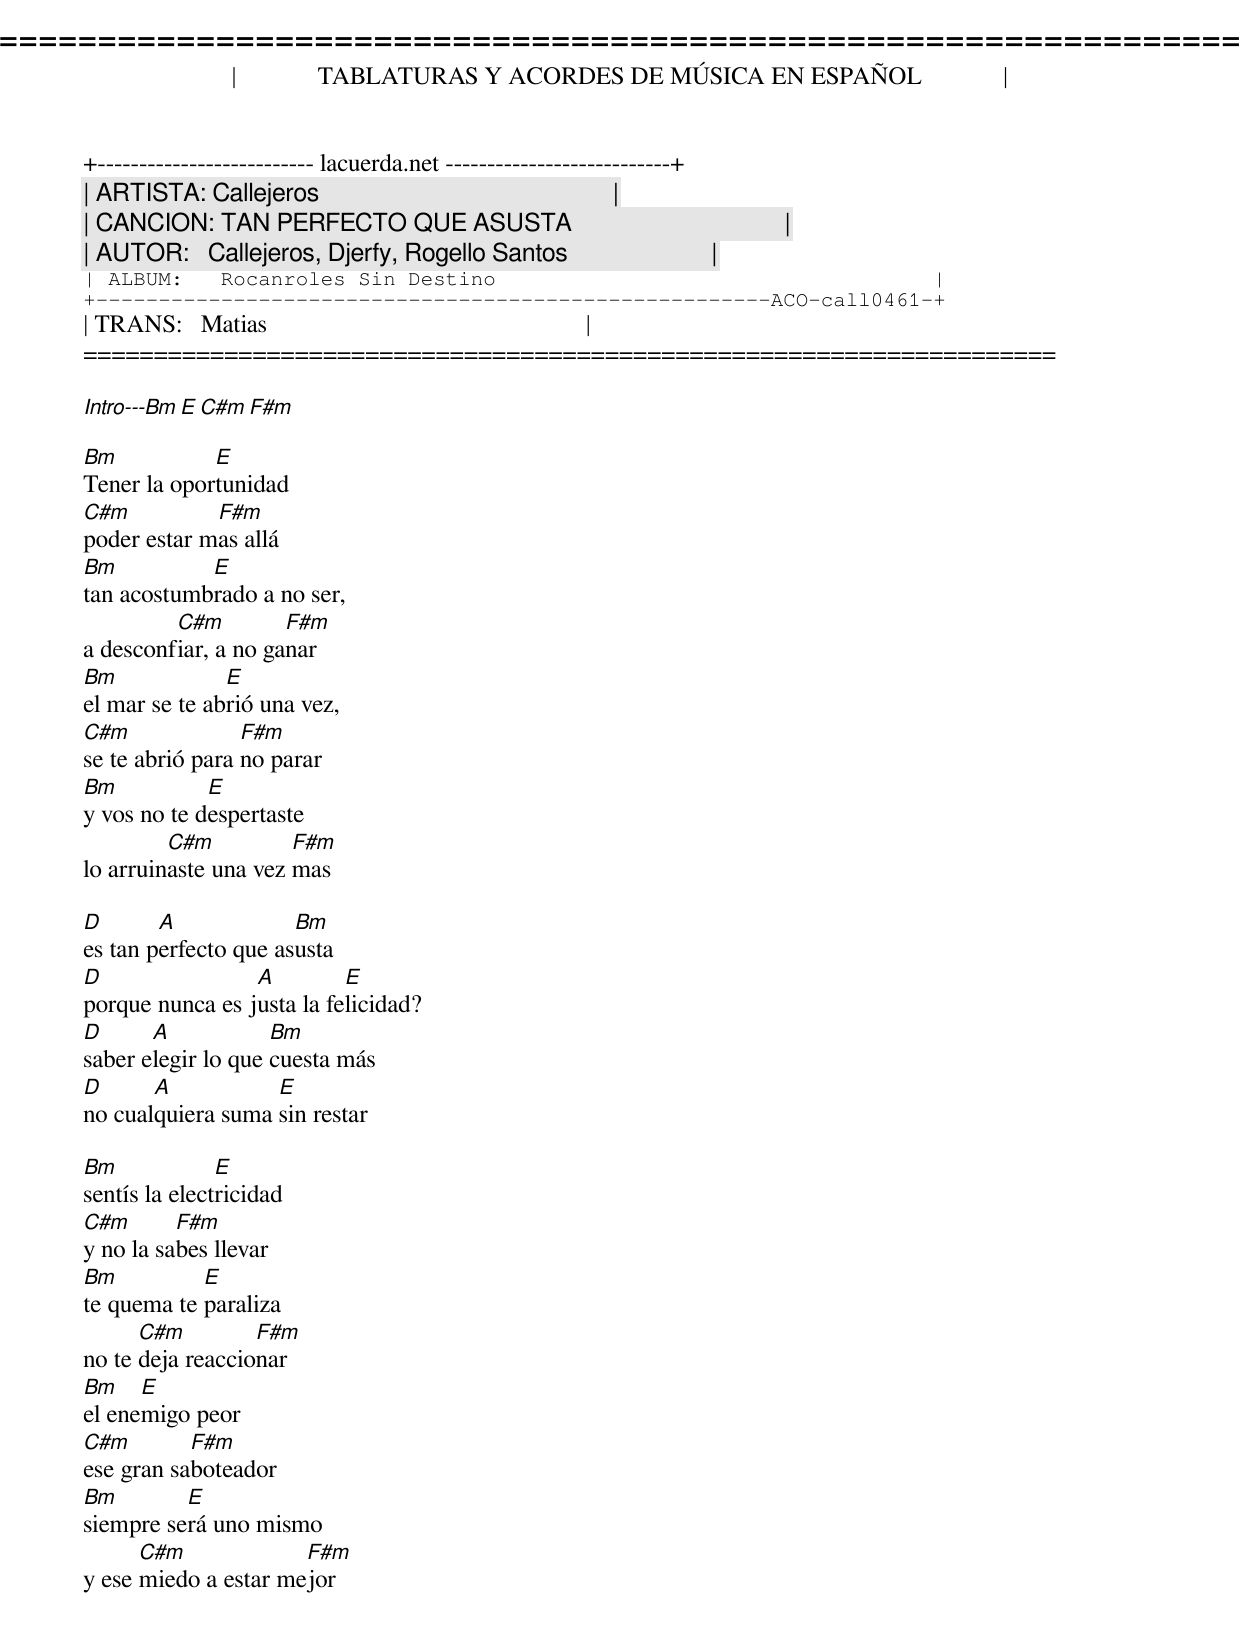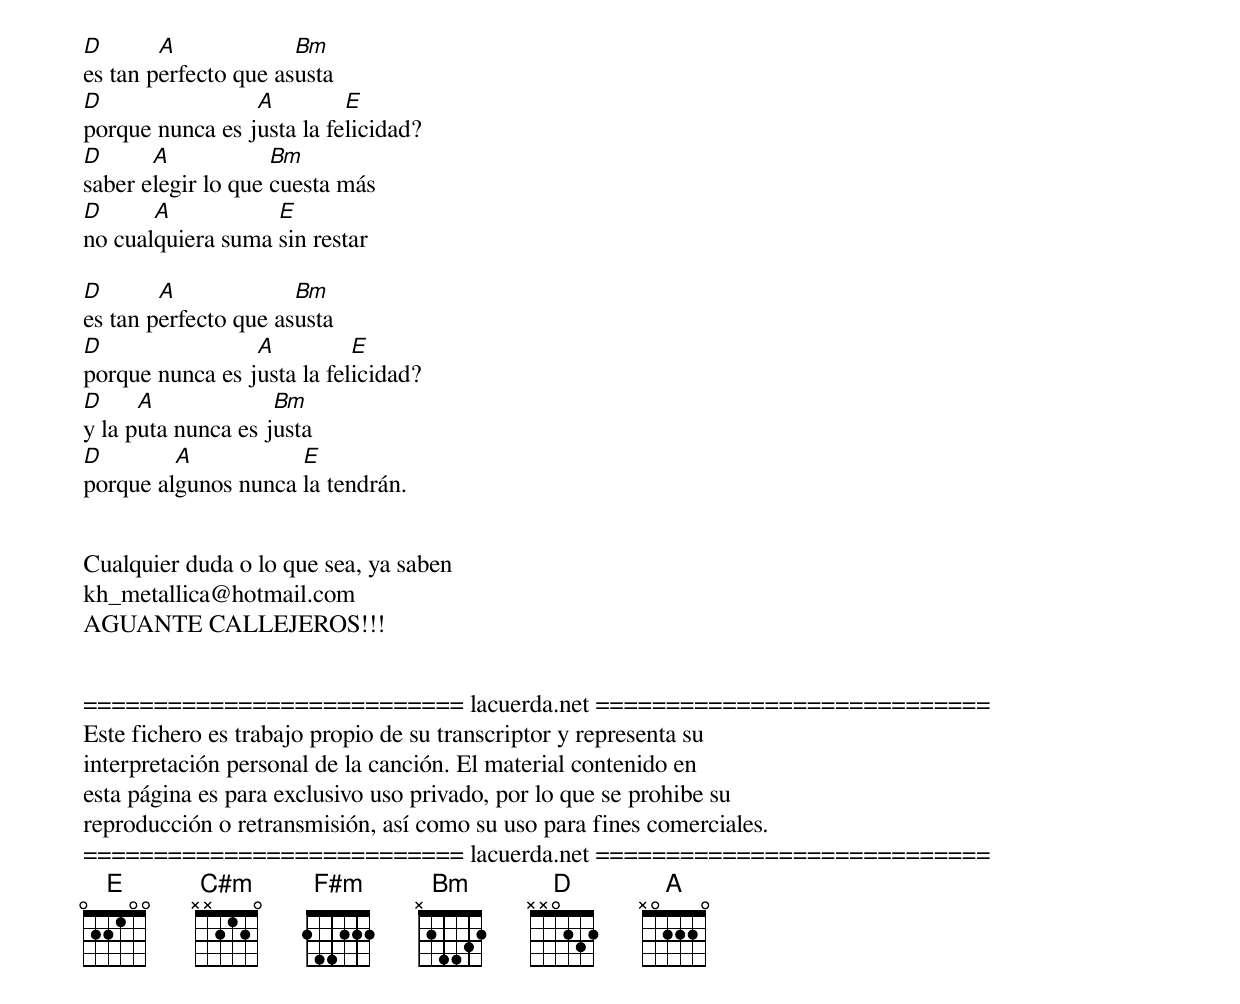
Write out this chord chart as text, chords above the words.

=====================================================================
|             TABLATURAS Y ACORDES DE MÚSICA EN ESPAÑOL             |
+-------------------------- lacuerda.net ---------------------------+
| ARTISTA: Callejeros                                               |
| CANCION: TAN PERFECTO QUE ASUSTA                                  |
| AUTOR:   Callejeros, Djerfy, Rogello Santos                       |
| ALBUM:   Rocanroles Sin Destino                                   |
+------------------------------------------------------ACO-call0461-+
| TRANS:   Matias                                                   |
=====================================================================

Intro---Bm E C#m F#m

Bm           E
Tener la oportunidad
C#m          F#m
poder estar mas allá
Bm          E
tan acostumbrado a no ser,
         C#m         F#m
a desconfiar, a no ganar
Bm             E
el mar se te abrió una vez,
C#m              F#m
se te abrió para no parar
Bm           E
y vos no te despertaste
         C#m          F#m
lo arruinaste una vez mas

D       A             Bm
es tan perfecto que asusta
D                A         E
porque nunca es justa la felicidad?
D      A            Bm
saber elegir lo que cuesta más
D      A           E
no cualquiera suma sin restar

Bm             E
sentís la electricidad
C#m       F#m
y no la sabes llevar
Bm          E
te quema te paraliza
      C#m         F#m
no te deja reaccionar
Bm    E
el enemigo peor
C#m        F#m
ese gran saboteador
Bm        E
siempre será uno mismo
      C#m             F#m
y ese miedo a estar mejor

D       A             Bm
es tan perfecto que asusta
D                A         E
porque nunca es justa la felicidad?
D      A            Bm
saber elegir lo que cuesta más
D      A           E
no cualquiera suma sin restar

D       A             Bm
es tan perfecto que asusta
D                A          E
porque nunca es justa la felicidad?
D     A             Bm
y la puta nunca es justa
D        A           E
porque algunos nunca la tendrán.


Cualquier duda o lo que sea, ya saben
kh_metallica@hotmail.com
AGUANTE CALLEJEROS!!!


=========================== lacuerda.net ============================
Este fichero es trabajo propio de su transcriptor y representa su
interpretación personal de la canción. El material contenido en
esta página es para exclusivo uso privado, por lo que se prohibe su
reproducción o retransmisión, así como su uso para fines comerciales.
=========================== lacuerda.net ============================
